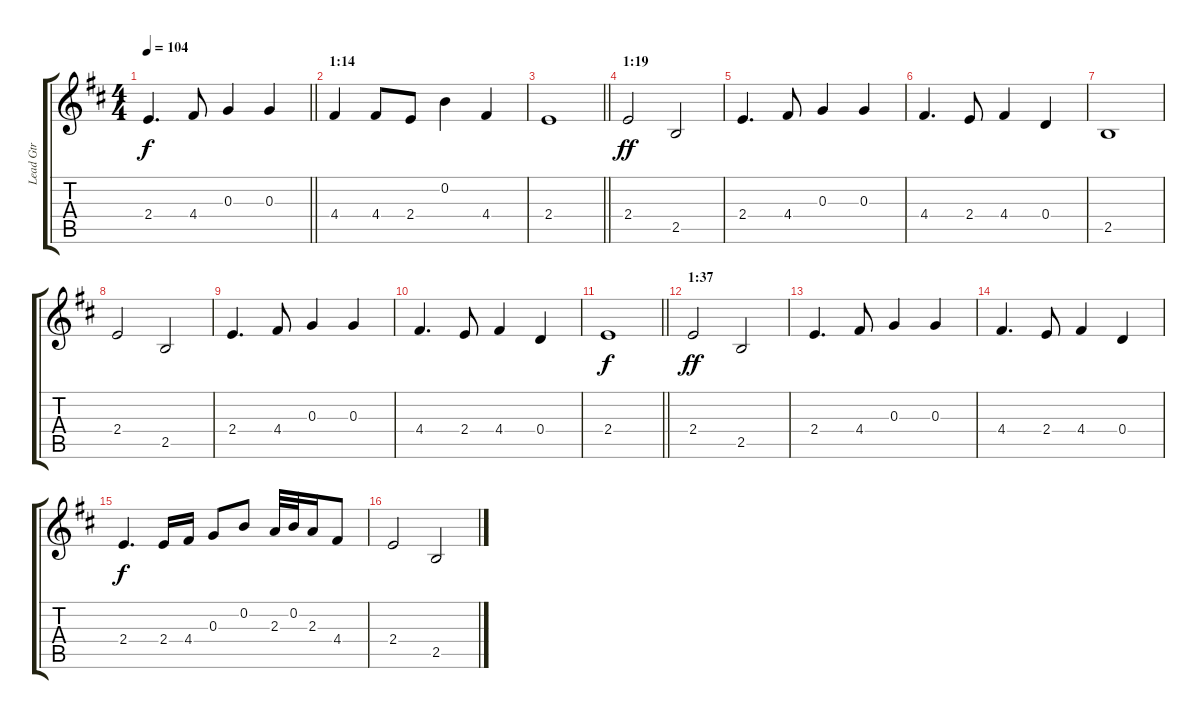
\track ("Lead Gtr" "Lead Gtr") {instrument acousticguitarsteel}
\staff {score tabs}
\tuning (E4 B3 G3 D3 A2 E2) {hide}
\ts (4 4)
\tempo 104
\clef g2
\barLineRight lightlight
\ks d
2.4.4{d dy f} 4.4.8 0.3.4 0.3.4 |
\section ("" "1:14")
4.4.4 4.4.8 2.4.8 0.2.4 4.4.4 |
\barLineRight lightlight
2.4.1 |
\section ("" "1:19")
2.4.2{dy ff} 2.5.2 |
2.4.4{d} 4.4.8 0.3.4 0.3.4 |
4.4.4{d} 2.4.8 4.4.4 0.4.4 |
2.5.1 |
2.4.2 2.5.2 |
2.4.4{d} 4.4.8 0.3.4 0.3.4 |
4.4.4{d} 2.4.8 4.4.4 0.4.4 |
\barLineRight lightlight
2.4.1{dy f} |
\section ("" "1:37")
2.4.2{dy ff} 2.5.2 |
2.4.4{d} 4.4.8 0.3.4 0.3.4 |
4.4.4{d} 2.4.8 4.4.4 0.4.4 |
2.4.4{d dy f} 2.4.16 4.4.16 0.3.8 0.2.8 2.3.32 0.2.32 2.3.16 4.4.8 |
2.4.2 2.5.2
